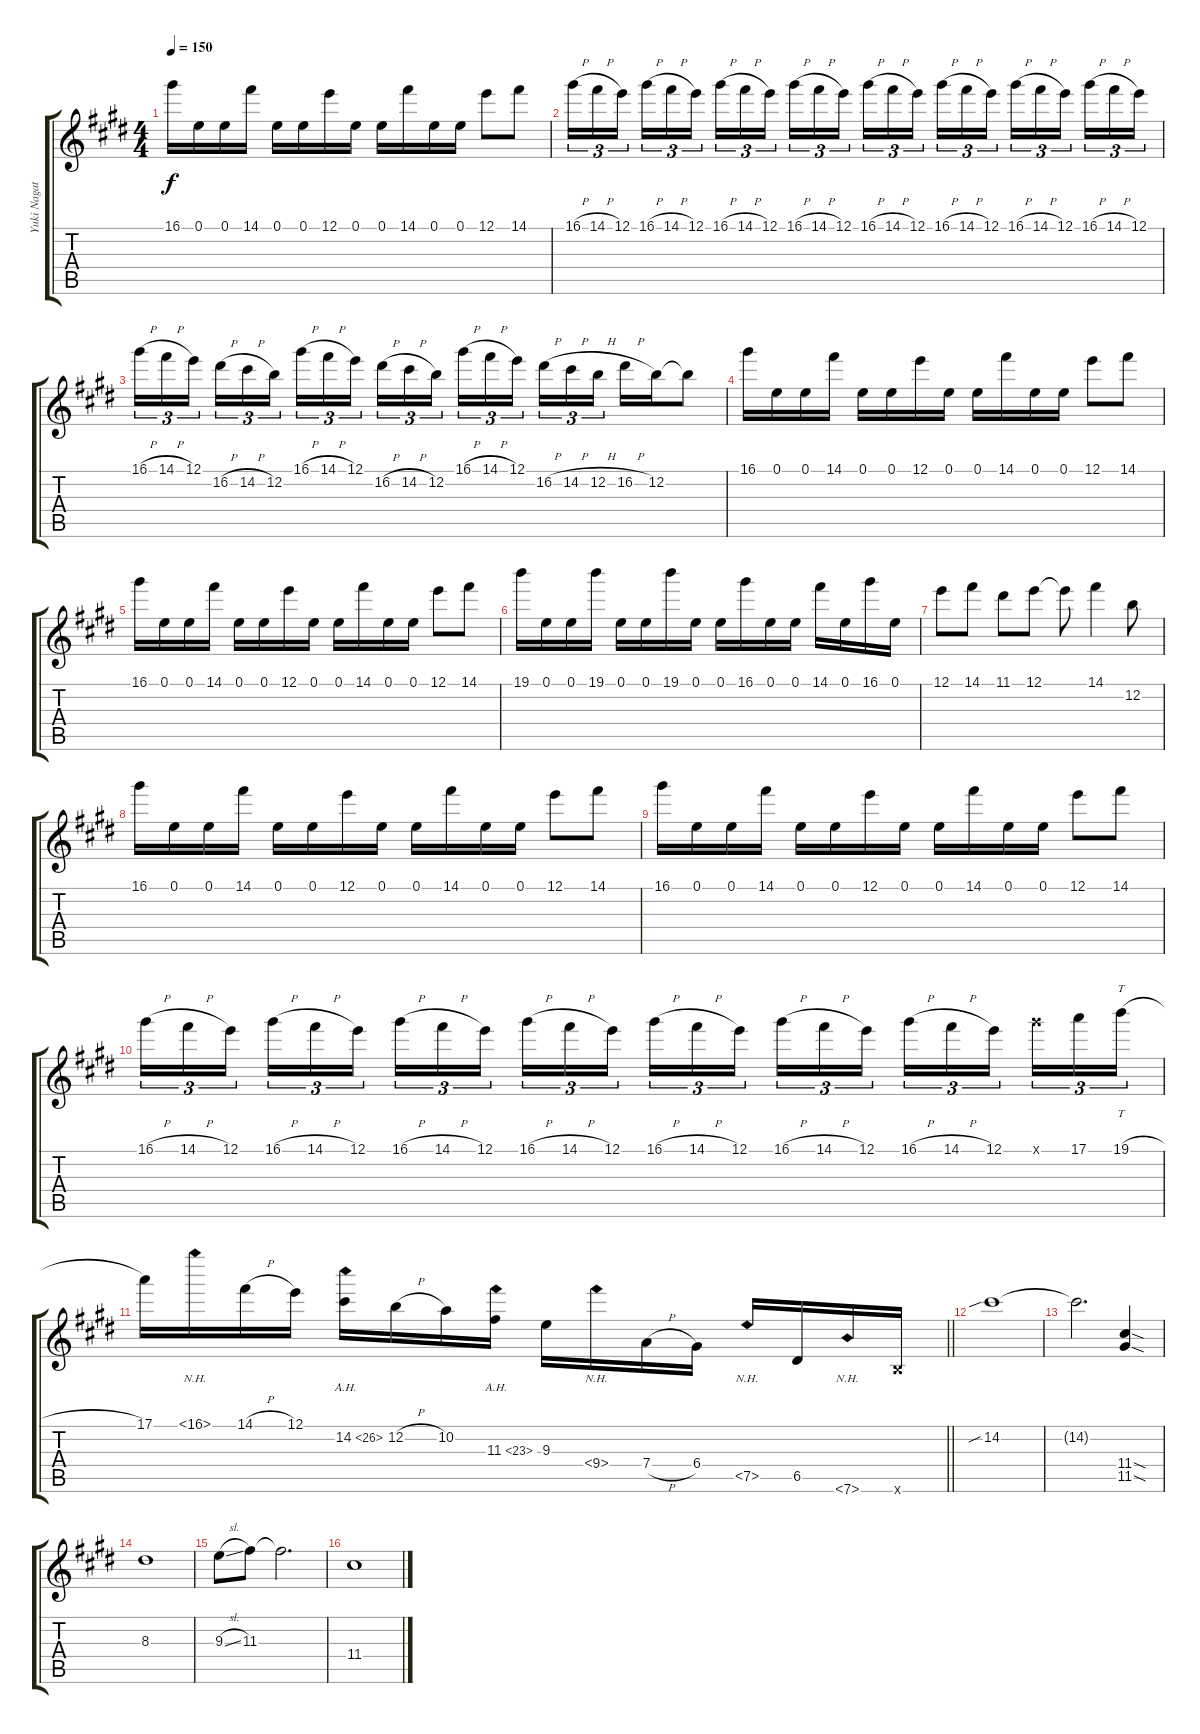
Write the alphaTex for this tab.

\track ("Yuki Nagato (Lead Guitar)" "Yuki Nagat") {instrument overdrivenguitar}
\staff {score tabs}
\tuning (E4 B3 G3 D3 A2 E2) {hide}
\ts (4 4)
\tempo 150
\clef g2
\ks c#minor
16.1.16{dy f} 0.1.16 0.1.16 14.1.16 0.1.16 0.1.16 12.1.16 0.1.16 0.1.16 14.1.16 0.1.16 0.1.16 12.1.8 14.1.8 |
16.1{h}.16{tu (3 2)} 14.1{h}.16{tu (3 2)} 12.1.16{tu (3 2) beam splitsecondary} 16.1{h}.16{tu (3 2)} 14.1{h}.16{tu (3 2)} 12.1.16{tu (3 2)} 16.1{h}.16{tu (3 2)} 14.1{h}.16{tu (3 2)} 12.1.16{tu (3 2) beam splitsecondary} 16.1{h}.16{tu (3 2)} 14.1{h}.16{tu (3 2)} 12.1.16{tu (3 2)} 16.1{h}.16{tu (3 2)} 14.1{h}.16{tu (3 2)} 12.1.16{tu (3 2) beam splitsecondary} 16.1{h}.16{tu (3 2)} 14.1{h}.16{tu (3 2)} 12.1.16{tu (3 2)} 16.1{h}.16{tu (3 2)} 14.1{h}.16{tu (3 2)} 12.1.16{tu (3 2) beam splitsecondary} 16.1{h}.16{tu (3 2)} 14.1{h}.16{tu (3 2)} 12.1.16{tu (3 2)} |
16.1{h}.16{tu (3 2)} 14.1{h}.16{tu (3 2)} 12.1.16{tu (3 2) beam splitsecondary} 16.2{h}.16{tu (3 2)} 14.2{h}.16{tu (3 2)} 12.2.16{tu (3 2)} 16.1{h}.16{tu (3 2)} 14.1{h}.16{tu (3 2)} 12.1.16{tu (3 2) beam splitsecondary} 16.2{h}.16{tu (3 2)} 14.2{h}.16{tu (3 2)} 12.2.16{tu (3 2)} 16.1{h}.16{tu (3 2)} 14.1{h}.16{tu (3 2)} 12.1.16{tu (3 2) beam splitsecondary} 16.2{h}.16{tu (3 2)} 14.2{h}.16{tu (3 2)} 12.2{h}.16{tu (3 2)} 16.2{h}.16 12.2.16 12.2{t}.8 |
16.1.16 0.1.16 0.1.16 14.1.16 0.1.16 0.1.16 12.1.16 0.1.16 0.1.16 14.1.16 0.1.16 0.1.16 12.1.8 14.1.8 |
16.1.16 0.1.16 0.1.16 14.1.16 0.1.16 0.1.16 12.1.16 0.1.16 0.1.16 14.1.16 0.1.16 0.1.16 12.1.8 14.1.8 |
19.1.16 0.1.16 0.1.16 19.1.16 0.1.16 0.1.16 19.1.16 0.1.16 0.1.16 16.1.16 0.1.16 0.1.16 14.1.16 0.1.16 16.1.16 0.1.16 |
12.1.8 14.1.8 11.1.8 12.1.8 12.1{t}.8 14.1.4 12.2.8 |
16.1.16 0.1.16 0.1.16 14.1.16 0.1.16 0.1.16 12.1.16 0.1.16 0.1.16 14.1.16 0.1.16 0.1.16 12.1.8 14.1.8 |
16.1.16 0.1.16 0.1.16 14.1.16 0.1.16 0.1.16 12.1.16 0.1.16 0.1.16 14.1.16 0.1.16 0.1.16 12.1.8 14.1.8 |
16.1{h}.16{tu (3 2)} 14.1{h}.16{tu (3 2)} 12.1.16{tu (3 2) beam splitsecondary} 16.1{h}.16{tu (3 2)} 14.1{h}.16{tu (3 2)} 12.1.16{tu (3 2)} 16.1{h}.16{tu (3 2)} 14.1{h}.16{tu (3 2)} 12.1.16{tu (3 2) beam splitsecondary} 16.1{h}.16{tu (3 2)} 14.1{h}.16{tu (3 2)} 12.1.16{tu (3 2)} 16.1{h}.16{tu (3 2)} 14.1{h}.16{tu (3 2)} 12.1.16{tu (3 2) beam splitsecondary} 16.1{h}.16{tu (3 2)} 14.1{h}.16{tu (3 2)} 12.1.16{tu (3 2)} 16.1{h}.16{tu (3 2)} 14.1{h}.16{tu (3 2)} 12.1.16{tu (3 2) beam splitsecondary} 16.1{x}.16{tu (3 2)} 17.1.16{tu (3 2)} 19.1{h}.16{tt tu (3 2)} |
\barLineRight lightlight
17.1.16 16.1{nh}.16 14.1{h}.16 12.1.16 14.2{ah 12}.16 12.2{h}.16 10.2.16 11.3{ah 12}.16 9.3.16 9.4{nh}.16 7.4{h}.16 6.4.16 7.5{nh}.16 6.5.16 7.6{nh}.16 7.6{x}.16 |
14.2{sib}.1 |
14.2{t}.2{d} (11.4{sod} 11.5{sod}).4 |
8.3.1 |
9.3{sl}.8 11.3.8 11.3{t}.2{d} |
11.4.1
